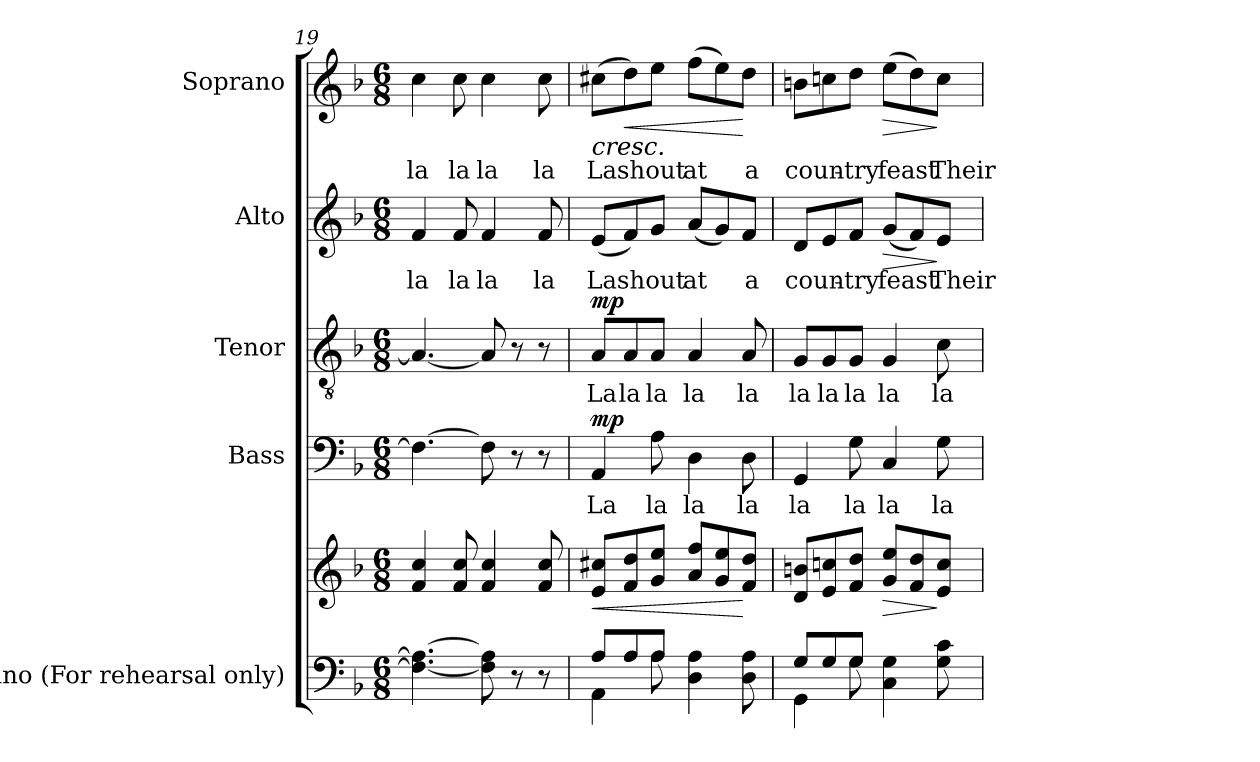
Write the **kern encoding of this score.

**kern	**kern	**dynam	**kern	**text	**dynam	**kern	**text	**dynam	**kern	**text	**dynam	**kern	**text	**dynam
*part5	*part5	*part5	*part4	*part4	*part4	*part3	*part3	*part3	*part2	*part2	*part2	*part1	*part1	*part1
*staff6	*staff5	*staff5/6	*staff4	*staff4	*staff4	*staff3	*staff3	*staff3	*staff2	*staff2	*staff2	*staff1	*staff1	*staff1
*I"Piano (For rehearsal only)	*	*	*I"Bass	*	*	*I"Tenor	*	*	*I"Alto	*	*	*I"Soprano	*	*
*I'Pno.	*	*	*I'B.	*	*	*I'T.	*	*	*I'A.	*	*	*I'S.	*	*
*clefF4	*clefG2	*	*clefF4	*	*	*clefGv2	*	*	*clefG2	*	*	*clefG2	*	*
*	*	*	*	*	*	*ITrd7c12	*	*	*	*	*	*	*	*
*k[b-]	*k[b-]	*	*k[b-]	*	*	*k[b-]	*	*	*k[b-]	*	*	*k[b-]	*	*
*F:	*F:	*	*F:	*	*	*F:	*	*	*F:	*	*	*F:	*	*
*M6/8	*M6/8	*	*M6/8	*	*	*M6/8	*	*	*M6/8	*	*	*M6/8	*	*
=19	=19	=19	=19	=19	=19	=19	=19	=19	=19	=19	=19	=19	=19	=19
!	!	!	!	!	!	!	!	!	!	!LO:LY:b:color=#000000	!	!	!	!
!	!	!	!	!	!	!	!	!	!	!	!	!	!LO:LY:b:color=#000000	!
4.Fi\_< 4.Ai_>	4fi/ 4cci	.	4.Fi\_>	.	.	4.AAi/_<	.	.	4fi/	la	.	4cci\	la	.
!	!	!	!	!	!	!	!	!	!	!LO:LY:b:color=#000000	!	!	!	!
!	!	!	!	!	!	!	!	!	!	!	!	!	!LO:LY:b:color=#000000	!
.	8fi/ 8cci	.	.	.	.	.	.	.	8fi/	la	.	8cci\	la	.
!	!	!	!	!	!	!	!	!	!	!LO:LY:b:color=#000000	!	!	!	!
!	!	!	!	!	!	!	!	!	!	!	!	!	!LO:LY:b:color=#000000	!
8Fi\] 8Ai]	4fi/ 4cci	.	8Fi\]	.	.	8AAi/]	.	.	4fi/	la	.	4cci\	la	.
8r	.	.	8r	.	.	8r	.	.	.	.	.	.	.	.
!	!	!	!	!	!	!	!	!	!	!LO:LY:b:color=#000000	!	!	!	!
!	!	!	!	!	!	!	!	!	!	!	!	!	!LO:LY:b:color=#000000	!
8r	8fi/ 8cci	.	8r	.	.	8r	.	.	8fi/	la	.	8cci\	la	.
=20	=20	=20	=20	=20	=20	=20	=20	=20	=20	=20	=20	=20	=20	=20
*^	*	*	*	*	*	*	*	*	*	*	*	*	*	*
!	!	!	!LO:HP:b	!	!	!	!	!	!	!	!	!	!	!	!
!	!	!	!	!	!LO:LY:b:color=#000000	!	!	!	!	!	!	!	!	!	!
!	!	!	!	!	!	!	!	!LO:LY:b:color=#000000	!	!	!	!	!	!	!
!	!	!	!	!	!	!	!	!	!	!	!LO:LY:b:color=#000000	!	!	!	!
!	!	!	!	!	!	!	!	!	!	!	!	!	!	!LO:LY:b:color=#000000	!LO:HP:b
8Ai/L	4AAi\	8ei/ 8cc#XiL	< mp mf	4AAi/	La	mp	8AAi/L	La	mp	(8ei/L	Lash	.	(8cc#Xi\L	Lash	<
!	!	!	!	!	!	!	!	!LO:LY:b:color=#000000	!	!	!	!	!	!	!LO:HP:b
8Ai/	.	8fi/ 8ddi	.	.	.	.	8AAi/	la	.	8fi/)	.	.	8ddi\)	.	<
!	!	!	!	!	!LO:LY:b:color=#000000	!	!	!	!	!	!	!	!	!	!
!	!	!	!	!	!	!	!	!LO:LY:b:color=#000000	!	!	!	!	!	!	!
!	!	!	!	!	!	!	!	!	!	!	!LO:LY:b:color=#000000	!	!	!	!
!	!	!	!	!	!	!	!	!	!	!	!	!	!	!LO:LY:b:color=#000000	!
8Ai/J	8Ai\	8gi/ 8eeiJ	.	8Ai\	la	.	8AAi/J	la	.	8gi/J	out	.	8eei\J	out	.
!	!	!	!	!	!LO:LY:b:color=#000000	!	!	!	!	!	!	!	!	!	!
!	!	!	!	!	!	!	!	!LO:LY:b:color=#000000	!	!	!	!	!	!	!
!	!	!	!	!	!	!	!	!	!	!	!LO:LY:b:color=#000000	!	!	!	!
!	!	!	!	!	!	!	!	!	!	!	!	!	!	!LO:LY:b:color=#000000	!
4.ryy	4Di\ 4Ai	8ai/ 8ffiL	.	4Di\	la	.	4AAi/	la	.	(8ai/L	at	.	(8ffi\L	at	.
.	.	8gi/ 8eei	.	.	.	.	.	.	.	8gi/)	.	.	8eei\)	.	.
!	!	!	!	!	!LO:LY:b:color=#000000	!	!	!	!	!	!	!	!	!	!
!	!	!	!	!	!	!	!	!LO:LY:b:color=#000000	!	!	!	!	!	!	!
!	!	!	!	!	!	!	!	!	!	!	!LO:LY:b:color=#000000	!	!	!	!
!	!	!	!	!	!	!	!	!	!	!	!	!	!	!LO:LY:b:color=#000000	!
.	8Di\ 8Ai	8fi/ 8ddiJ	[	8Di\	la	.	8AAi/	la	.	8fi/J	a	.	8ddi\J	a	[ [
=21	=21	=21	=21	=21	=21	=21	=21	=21	=21	=21	=21	=21	=21	=21	=21
!	!	!	!	!	!LO:LY:b:color=#000000	!	!	!	!	!	!	!	!	!	!
!	!	!	!	!	!	!	!	!LO:LY:b:color=#000000	!	!	!	!	!	!	!
!	!	!	!	!	!	!	!	!	!	!	!LO:LY:b:color=#000000	!	!	!	!
!	!	!	!	!	!	!	!	!	!	!	!	!	!	!LO:LY:b:color=#000000	!
8Gi/L	4GGi\	8di/ 8bniL	.	4GGi/	la	.	8GGi/L	la	.	8di/L	coun-	.	8bni\L	coun-	.
!	!	!	!	!	!	!	!	!LO:LY:b:color=#000000	!	!	!	!	!	!	!
8Gi/	.	8ei/ 8ccni	.	.	.	.	8GGi/	la	.	8ei/	.	.	8ccni\	.	.
!	!	!	!	!	!LO:LY:b:color=#000000	!	!	!	!	!	!	!	!	!	!
!	!	!	!	!	!	!	!	!LO:LY:b:color=#000000	!	!	!	!	!	!	!
!	!	!	!	!	!	!	!	!	!	!	!LO:LY:b:color=#000000	!	!	!	!
!	!	!	!	!	!	!	!	!	!	!	!	!	!	!LO:LY:b:color=#000000	!
8Gi/J	8Gi\	8fi/ 8ddiJ	.	8Gi\	la	.	8GGi/J	la	.	8fi/J	-try	.	8ddi\J	-try	.
!	!	!	!LO:HP:b	!	!	!	!	!	!	!	!	!	!	!	!
!	!	!	!	!	!LO:LY:b:color=#000000	!	!	!	!	!	!	!	!	!	!
!	!	!	!	!	!	!	!	!LO:LY:b:color=#000000	!	!	!	!	!	!	!
!	!	!	!	!	!	!	!	!	!	!	!LO:LY:b:color=#000000	!LO:HP:b	!	!	!
!	!	!	!	!	!	!	!	!	!	!	!	!	!	!LO:LY:b:color=#000000	!LO:HP:b
4Ci\ 4Gi	8ryy	8gi/ 8eeiL	>	4Ci/	la	.	4GGi/	la	.	(8gi/L	feast	>	(8eei\L	feast	>
.	4ryy	8fi/ 8ddi	.	.	.	.	.	.	.	8fi/)	.	.	8ddi\)	.	.
!	!	!	!	!	!LO:LY:b:color=#000000	!	!	!	!	!	!	!	!	!	!
!	!	!	!	!	!	!	!	!LO:LY:b:color=#000000	!	!	!	!	!	!	!
!	!	!	!	!	!	!	!	!	!	!	!LO:LY:b:color=#000000	!	!	!	!
!	!	!	!	!	!	!	!	!	!	!	!	!	!	!LO:LY:b:color=#000000	!
8Gi\ 8ci	.	8ei/ 8cciJ	]	8Gi\	la	.	8Ci\	la	.	8ei/J	Their	]	8cci\J	Their	]
*v	*v	*	*	*	*	*	*	*	*	*	*	*	*	*	*
=	=	=	=	=	=	=	=	=	=	=	=	=	=	=
*-	*-	*-	*-	*-	*-	*-	*-	*-	*-	*-	*-	*-	*-	*-
